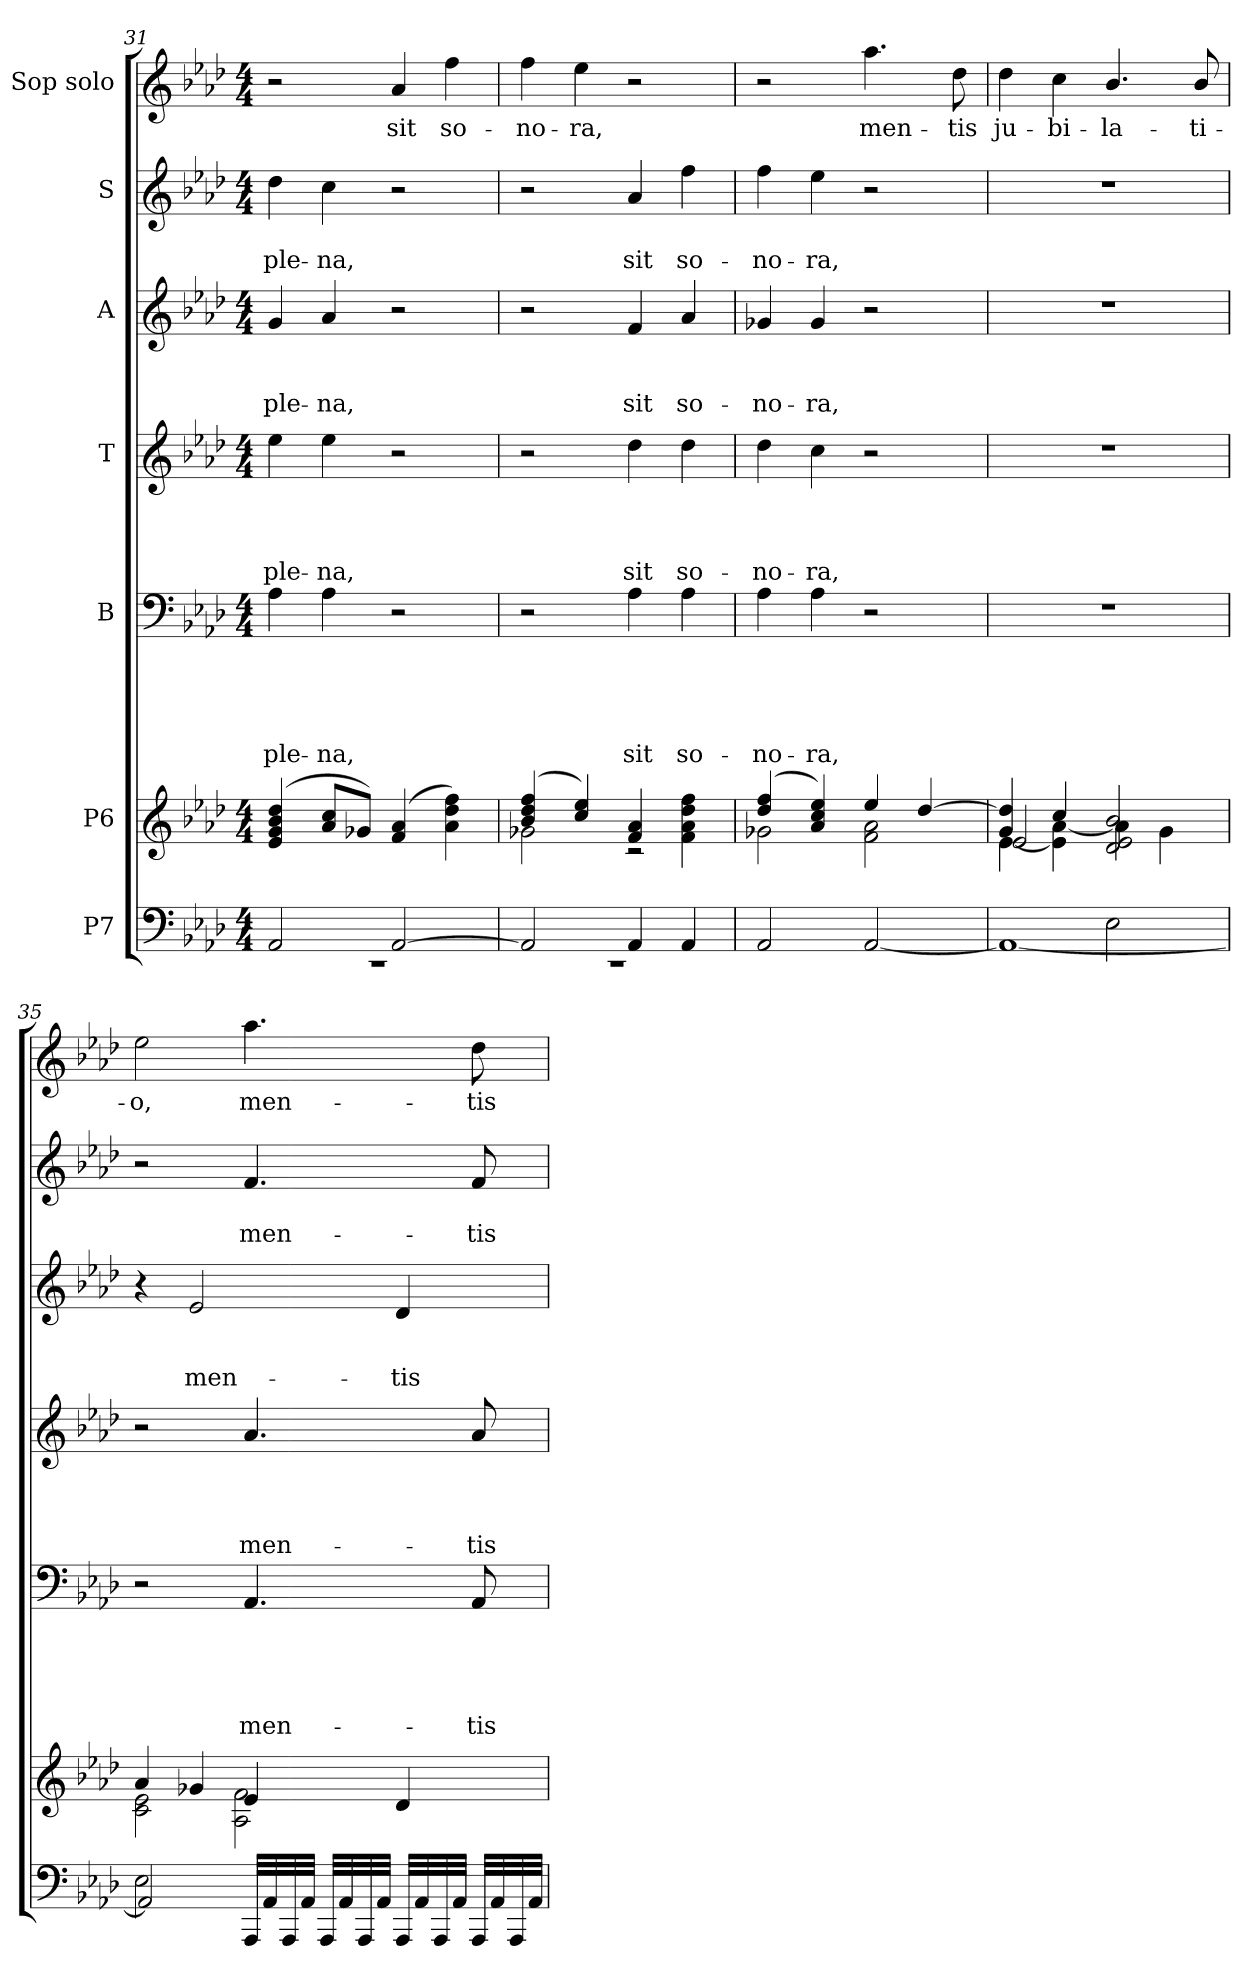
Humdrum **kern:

**kern	**kern	**kern	**text	**text	**text	**text	**text	**kern	**text	**text	**text	**text	**kern	**text	**text	**text	**kern	**text	**text	**kern	**text
*part7	*part6	*part5	*part5	*part5	*part5	*part5	*part5	*part4	*part4	*part4	*part4	*part4	*part3	*part3	*part3	*part3	*part2	*part2	*part2	*part1	*part1
*staff7	*staff6	*staff5	*staff5	*staff5	*staff5	*staff5	*staff5	*staff4	*staff4	*staff4	*staff4	*staff4	*staff3	*staff3	*staff3	*staff3	*staff2	*staff2	*staff2	*staff1	*staff1
*I"P7	*I"P6	*I"B	*	*	*	*	*	*I"T	*	*	*	*	*I"A	*	*	*	*I"S	*	*	*I"Sop solo	*
*clefF4	*clefG2	*clefF4	*	*	*	*	*	*clefG2	*	*	*	*	*clefG2	*	*	*	*clefG2	*	*	*clefG2	*
*k[b-e-a-d-]	*k[b-e-a-d-]	*k[b-e-a-d-]	*	*	*	*	*	*k[b-e-a-d-]	*	*	*	*	*k[b-e-a-d-]	*	*	*	*k[b-e-a-d-]	*	*	*k[b-e-a-d-]	*
*A-:	*A-:	*A-:	*	*	*	*	*	*A-:	*	*	*	*	*A-:	*	*	*	*A-:	*	*	*A-:	*
*M4/4	*M4/4	*M4/4	*	*	*	*	*	*M4/4	*	*	*	*	*M4/4	*	*	*	*M4/4	*	*	*M4/4	*
=31	=31	=31	=31	=31	=31	=31	=31	=31	=31	=31	=31	=31	=31	=31	=31	=31	=31	=31	=31	=31	=31
*^	*^	*	*	*	*	*	*	*	*	*	*	*	*	*	*	*	*	*	*	*	*
*	*	*	*^	*	*	*	*	*	*	*	*	*	*	*	*	*	*	*	*	*	*	*	*
!	!	!	!	!	!	!	!	!	!	!LO:LY:b	!	!	!	!	!LO:LY:b	!	!	!	!LO:LY:b	!	!	!LO:LY:b	!	!
2AA-/	1rEE	(<4e-/ 4g/ 4b-/ 4dd-/	1ryy	1ryy	4A-\	.	.	.	.	ple-	4ee-\	.	.	.	ple-	4g/	.	.	ple-	4dd-\	.	ple-	2r	.
!	!	!	!	!	!	!	!	!	!	!LO:LY:b	!	!	!	!	!LO:LY:b	!	!	!	!LO:LY:b	!	!	!LO:LY:b	!	!
.	.	8a-/ 8cc/L	.	.	4A-\	.	.	.	.	-na,	4ee-\	.	.	.	-na,	4a-/	.	.	-na,	4cc\	.	-na,	.	.
.	.	8g-X/J)	.	.	.	.	.	.	.	.	.	.	.	.	.	.	.	.	.	.	.	.	.	.
!	!	!	!	!	!	!	!	!	!	!	!	!	!	!	!	!	!	!	!	!	!	!	!	!LO:LY:b
[<2AA-/	.	(<4f/ 4a-/	.	.	2r	.	.	.	.	.	2r	.	.	.	.	2r	.	.	.	2r	.	.	4a-/	sit
!	!	!	!	!	!	!	!	!	!	!	!	!	!	!	!	!	!	!	!	!	!	!	!	!LO:LY:b
.	.	4a-\ 4dd-\ 4ff\)	.	.	.	.	.	.	.	.	.	.	.	.	.	.	.	.	.	.	.	.	4ff\	so-
=32	=32	=32	=32	=32	=32	=32	=32	=32	=32	=32	=32	=32	=32	=32	=32	=32	=32	=32	=32	=32	=32	=32	=32	=32
!	!	!	!	!	!	!	!	!	!	!	!	!	!	!	!	!	!	!	!	!	!	!	!	!LO:LY:b
2AA-/]	1rEE	(>4b-/ 4dd-/ 4ff/	2g-X\	1ryy	2r	.	.	.	.	.	2r	.	.	.	.	2r	.	.	.	2r	.	.	4ff\	-no-
!	!	!	!	!	!	!	!	!	!	!	!	!	!	!	!	!	!	!	!	!	!	!	!	!LO:LY:b
.	.	4cc/ 4ee-/)	.	.	.	.	.	.	.	.	.	.	.	.	.	.	.	.	.	.	.	.	4ee-\	-ra,
!	!	!	!	!	!	!	!	!	!	!LO:LY:b	!	!	!	!	!LO:LY:b	!	!	!	!LO:LY:b	!	!	!LO:LY:b	!	!
4AA-/	.	4f/ 4a-/	2rc	.	4A-\	.	.	.	.	sit	4dd-\	.	.	.	sit	4f/	.	.	sit	4a-/	.	sit	2r	.
!	!	!	!	!	!	!	!	!	!	!LO:LY:b	!	!	!	!	!LO:LY:b	!	!	!	!LO:LY:b	!	!	!LO:LY:b	!	!
4AA-/	.	4f\ 4a-\ 4dd-\ 4ff\	.	.	4A-\	.	.	.	.	so-	4dd-\	.	.	.	so-	4a-/	.	.	so-	4ff\	.	so-	.	.
!!LO:PB:g=z
=33	=33	=33	=33	=33	=33	=33	=33	=33	=33	=33	=33	=33	=33	=33	=33	=33	=33	=33	=33	=33	=33	=33	=33	=33
!	!	!	!	!	!	!	!	!	!	!LO:LY:b	!	!	!	!	!LO:LY:b	!	!	!	!LO:LY:b	!	!	!LO:LY:b	!	!
2AA-/	2ryy	(<4dd-/ 4ff/	2g-X\	1ryy	4A-\	.	.	.	.	-no-	4dd-\	.	.	.	-no-	4g-X/	.	.	-no-	4ff\	.	-no-	2r	.
!	!	!	!	!	!	!	!	!	!	!LO:LY:b	!	!	!	!	!LO:LY:b	!	!	!	!LO:LY:b	!	!	!LO:LY:b	!	!
.	.	4a-/ 4cc/ 4ee-/)	.	.	4A-\	.	.	.	.	-ra,	4cc\	.	.	.	-ra,	4g-/	.	.	-ra,	4ee-\	.	-ra,	.	.
!	!	!	!	!	!	!	!	!	!	!	!	!	!	!	!	!	!	!	!	!	!	!	!	!LO:LY:b
2ryy	[<2AA-/	4ee-/	2f\ 2a-\	.	2r	.	.	.	.	.	2r	.	.	.	.	2r	.	.	.	2r	.	.	4.aa-\	men-
.	.	[>4dd-/	.	.	.	.	.	.	.	.	.	.	.	.	.	.	.	.	.	.	.	.	.	.
!	!	!	!	!	!	!	!	!	!	!	!	!	!	!	!	!	!	!	!	!	!	!	!	!LO:LY:b
.	.	.	.	.	.	.	.	.	.	.	.	.	.	.	.	.	.	.	.	.	.	.	8dd-\	-tis
=34	=34	=34	=34	=34	=34	=34	=34	=34	=34	=34	=34	=34	=34	=34	=34	=34	=34	=34	=34	=34	=34	=34	=34	=34
!	!	!	!	!	!	!	!	!	!	!	!	!	!	!	!	!	!	!	!	!	!	!	!	!LO:LY:b
2ryy	1AA-_	4g/ 4dd-/]	[<4e-\	2e-/	1r	.	.	.	.	.	1r	.	.	.	.	1r	.	.	.	1r	.	.	4dd-\	ju-
!	!	!	!	!	!	!	!	!	!	!	!	!	!	!	!	!	!	!	!	!	!	!	!	!LO:LY:b
.	.	4cc/	4e-\] [>4a-\	.	.	.	.	.	.	.	.	.	.	.	.	.	.	.	.	.	.	.	4cc\	-bi-
!	!	!	!	!	!	!	!	!	!	!	!	!	!	!	!	!	!	!	!	!	!	!	!	!LO:LY:b
2E-\	.	2d-/ 2e-/ 2b-/	4a-\]	2ryy	.	.	.	.	.	.	.	.	.	.	.	.	.	.	.	.	.	.	4.b-/	-la-
.	.	.	4g\	.	.	.	.	.	.	.	.	.	.	.	.	.	.	.	.	.	.	.	.	.
!	!	!	!	!	!	!	!	!	!	!	!	!	!	!	!	!	!	!	!	!	!	!	!	!LO:LY:b
.	.	.	.	.	.	.	.	.	.	.	.	.	.	.	.	.	.	.	.	.	.	.	8b-/	-ti-
=35	=35	=35	=35	=35	=35	=35	=35	=35	=35	=35	=35	=35	=35	=35	=35	=35	=35	=35	=35	=35	=35	=35	=35	=35
!	!	!	!	!	!	!	!	!	!	!	!	!	!	!	!	!	!	!	!	!	!	!	!	!LO:LY:b
2E-\	2AA-/]	4a-/	2c\ 2e-\	1ryy	2r	.	.	.	.	.	2r	.	.	.	.	4r	.	.	.	2r	.	.	2ee-\	-o,
!	!	!	!	!	!	!	!	!	!	!	!	!	!	!	!	!	!	!	!LO:LY:b	!	!	!	!	!
.	.	4g-X/	.	.	.	.	.	.	.	.	.	.	.	.	.	2e-/	.	.	men-	.	.	.	.	.
!	!	!	!	!	!	!	!	!	!	!LO:LY:b	!	!	!	!	!LO:LY:b	!	!	!	!	!	!	!LO:LY:b	!	!LO:LY:b
32AAA-/LLL	2ryy	4e-/	2A-\ 2f\	.	4.AA-/	.	.	.	.	men-	4.a-/	.	.	.	men-	.	.	.	.	4.f/	.	men-	4.aa-\	men-
32AA-/	.	.	.	.	.	.	.	.	.	.	.	.	.	.	.	.	.	.	.	.	.	.	.	.
32AAA-/	.	.	.	.	.	.	.	.	.	.	.	.	.	.	.	.	.	.	.	.	.	.	.	.
32AA-/JJJ	.	.	.	.	.	.	.	.	.	.	.	.	.	.	.	.	.	.	.	.	.	.	.	.
32AAA-/LLL	.	.	.	.	.	.	.	.	.	.	.	.	.	.	.	.	.	.	.	.	.	.	.	.
32AA-/	.	.	.	.	.	.	.	.	.	.	.	.	.	.	.	.	.	.	.	.	.	.	.	.
32AAA-/	.	.	.	.	.	.	.	.	.	.	.	.	.	.	.	.	.	.	.	.	.	.	.	.
32AA-/JJJ	.	.	.	.	.	.	.	.	.	.	.	.	.	.	.	.	.	.	.	.	.	.	.	.
!	!	!	!	!	!	!	!	!	!	!	!	!	!	!	!	!	!	!	!LO:LY:b	!	!	!	!	!
32AAA-/LLL	.	4d-/	.	.	.	.	.	.	.	.	.	.	.	.	.	4d-/	.	.	-tis	.	.	.	.	.
32AA-/	.	.	.	.	.	.	.	.	.	.	.	.	.	.	.	.	.	.	.	.	.	.	.	.
32AAA-/	.	.	.	.	.	.	.	.	.	.	.	.	.	.	.	.	.	.	.	.	.	.	.	.
32AA-/JJJ	.	.	.	.	.	.	.	.	.	.	.	.	.	.	.	.	.	.	.	.	.	.	.	.
!	!	!	!	!	!	!	!	!	!	!LO:LY:b	!	!	!	!	!LO:LY:b	!	!	!	!	!	!	!LO:LY:b	!	!LO:LY:b
32AAA-/LLL	.	.	.	.	8AA-/	.	.	.	.	-tis	8a-/	.	.	.	-tis	.	.	.	.	8f/	.	-tis	8dd-\	-tis
32AA-/	.	.	.	.	.	.	.	.	.	.	.	.	.	.	.	.	.	.	.	.	.	.	.	.
32AAA-/	.	.	.	.	.	.	.	.	.	.	.	.	.	.	.	.	.	.	.	.	.	.	.	.
32AA-/JJJ	.	.	.	.	.	.	.	.	.	.	.	.	.	.	.	.	.	.	.	.	.	.	.	.
*v	*v	*	*	*	*	*	*	*	*	*	*	*	*	*	*	*	*	*	*	*	*	*	*	*
*	*v	*v	*v	*	*	*	*	*	*	*	*	*	*	*	*	*	*	*	*	*	*	*	*
=	=	=	=	=	=	=	=	=	=	=	=	=	=	=	=	=	=	=	=	=	=
*-	*-	*-	*-	*-	*-	*-	*-	*-	*-	*-	*-	*-	*-	*-	*-	*-	*-	*-	*-	*-	*-
